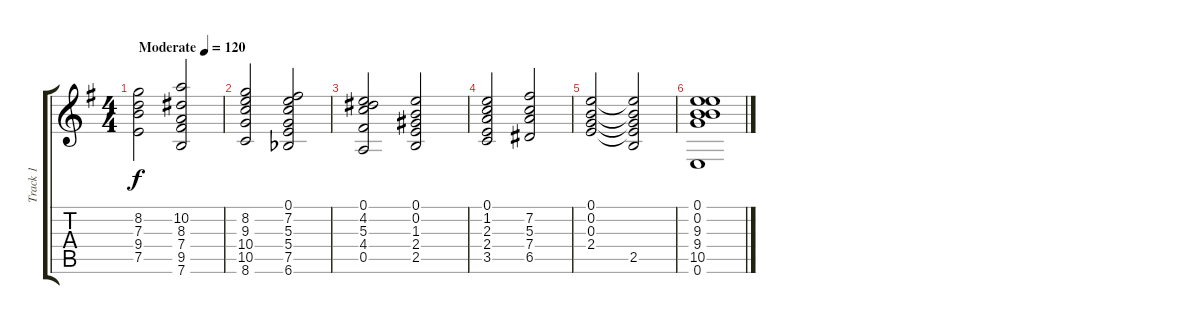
\track ("Track 1" "Track 1") {instrument acousticguitarsteel}
\staff {score tabs}
\tuning (E4 B3 G3 D3 A2 E2) {hide}
\ts (4 4)
\tempo (120 "Moderate")
\clef g2
\ks g
(8.2 7.3 9.4 7.5).2{dy f instrument acousticguitarsteel} (10.2 8.3 7.4 9.5 7.6).2 |
(8.2 9.3 10.4 10.5 8.6).2 (0.1 7.2 5.3 5.4 7.5 6.6{acc b}).2 |
(0.1 4.2 5.3 4.4 0.5).2 (0.1 0.2 1.3 2.4 2.5).2 |
(0.1 1.2 2.3 2.4 3.5).2 (7.2 5.3 7.4 6.5).2 |
(0.1 0.2 0.3 2.4).2 (0.1{t} 0.2{t} 0.3{t} 2.4{t} 2.5).2 |
(0.1 0.2 9.3 9.4 10.5 0.6).1
